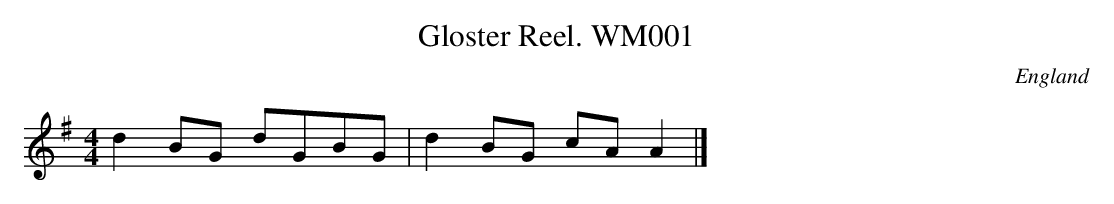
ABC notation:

X:1
T:Gloster Reel. WM001
M:4/4
L:1/8
O:England
K:G
d2BG dGBG|d2BG cAA2|]
